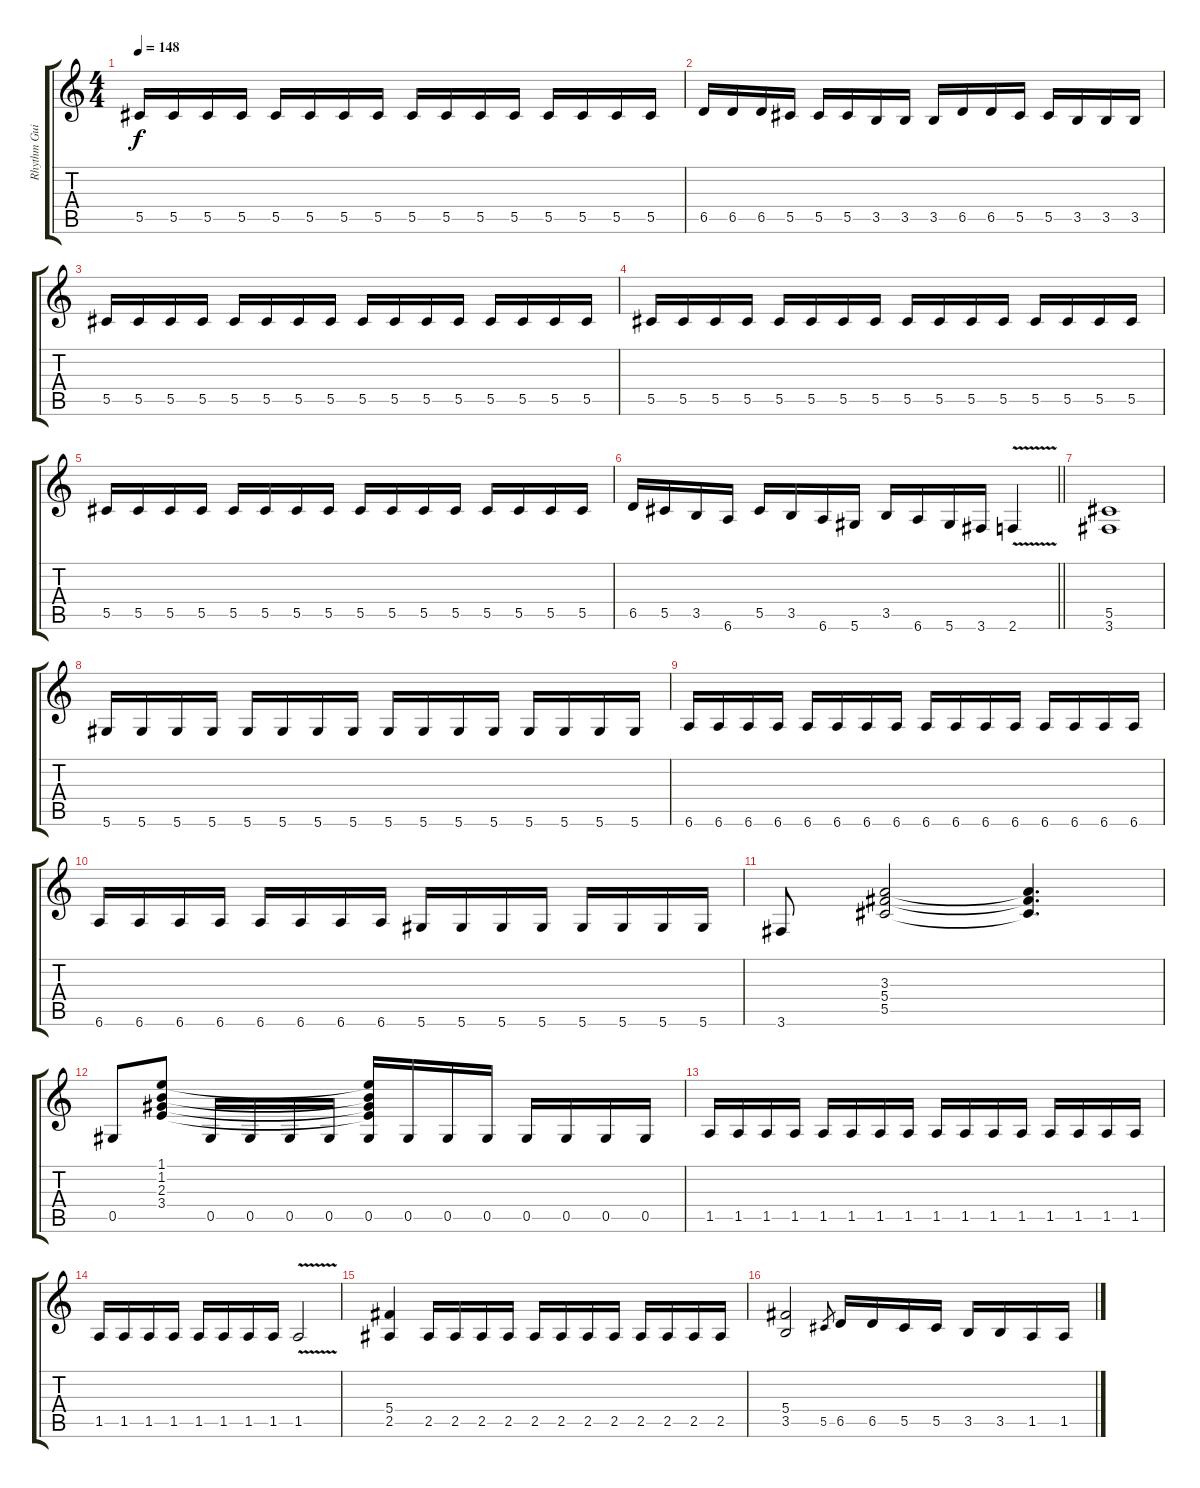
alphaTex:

\track ("Rhythm Guitar" "Rhythm Gui") {instrument distortionguitar}
\staff {score tabs}
\tuning (Eb4 Bb3 Gb3 Db3 Ab2 Eb2) {hide}
\ts (4 4)
\tempo 148
\clef g2
\ks c
5.5.16{dy f} 5.5.16 5.5.16 5.5.16 5.5.16 5.5.16 5.5.16 5.5.16 5.5.16 5.5.16 5.5.16 5.5.16 5.5.16 5.5.16 5.5.16 5.5.16 |
6.5.16 6.5.16 6.5.16 5.5.16 5.5.16 5.5.16 3.5.16 3.5.16 3.5.16 6.5.16 6.5.16 5.5.16 5.5.16 3.5.16 3.5.16 3.5.16 |
5.5.16 5.5.16 5.5.16 5.5.16 5.5.16 5.5.16 5.5.16 5.5.16 5.5.16 5.5.16 5.5.16 5.5.16 5.5.16 5.5.16 5.5.16 5.5.16 |
5.5.16 5.5.16 5.5.16 5.5.16 5.5.16 5.5.16 5.5.16 5.5.16 5.5.16 5.5.16 5.5.16 5.5.16 5.5.16 5.5.16 5.5.16 5.5.16 |
5.5.16 5.5.16 5.5.16 5.5.16 5.5.16 5.5.16 5.5.16 5.5.16 5.5.16 5.5.16 5.5.16 5.5.16 5.5.16 5.5.16 5.5.16 5.5.16 |
\barLineRight lightlight
6.5.16 5.5.16 3.5.16 6.6.16 5.5.16 3.5.16 6.6.16 5.6.16 3.5.16 6.6.16 5.6.16 3.6.16 2.6{v}.4 |
\section ("" "")
(5.5 3.6).1{volume 16} |
5.6.16 5.6.16 5.6.16 5.6.16 5.6.16 5.6.16 5.6.16 5.6.16 5.6.16 5.6.16 5.6.16 5.6.16 5.6.16 5.6.16 5.6.16 5.6.16 |
6.6.16 6.6.16 6.6.16 6.6.16 6.6.16 6.6.16 6.6.16 6.6.16 6.6.16 6.6.16 6.6.16 6.6.16 6.6.16 6.6.16 6.6.16 6.6.16 |
6.6.16 6.6.16 6.6.16 6.6.16 6.6.16 6.6.16 6.6.16 6.6.16 5.6.16 5.6.16 5.6.16 5.6.16 5.6.16 5.6.16 5.6.16 5.6.16 |
3.6.8 (3.3 5.4 5.5).2 (3.3{t} 5.4{t} 5.5{t}).4{d} |
0.5.8 (1.1 1.2 2.3 3.4).8 0.5.16 0.5.16 0.5.16 0.5.16 (1.1{t} 1.2{t} 2.3{t} 3.4{t} 0.5).16 0.5.16 0.5.16 0.5.16 0.5.16 0.5.16 0.5.16 0.5.16 |
1.5.16 1.5.16 1.5.16 1.5.16 1.5.16 1.5.16 1.5.16 1.5.16 1.5.16 1.5.16 1.5.16 1.5.16 1.5.16 1.5.16 1.5.16 1.5.16 |
1.5.16 1.5.16 1.5.16 1.5.16 1.5.16 1.5.16 1.5.16 1.5.16 1.5{v}.2 |
(5.4 2.5).4 2.5.16 2.5.16 2.5.16 2.5.16 2.5.16 2.5.16 2.5.16 2.5.16 2.5.16 2.5.16 2.5.16 2.5.16 |
(5.4 3.5).2 5.5.8{gr} 6.5.16 6.5.16 5.5.16 5.5.16 3.5.16 3.5.16 1.5.16 1.5.16
